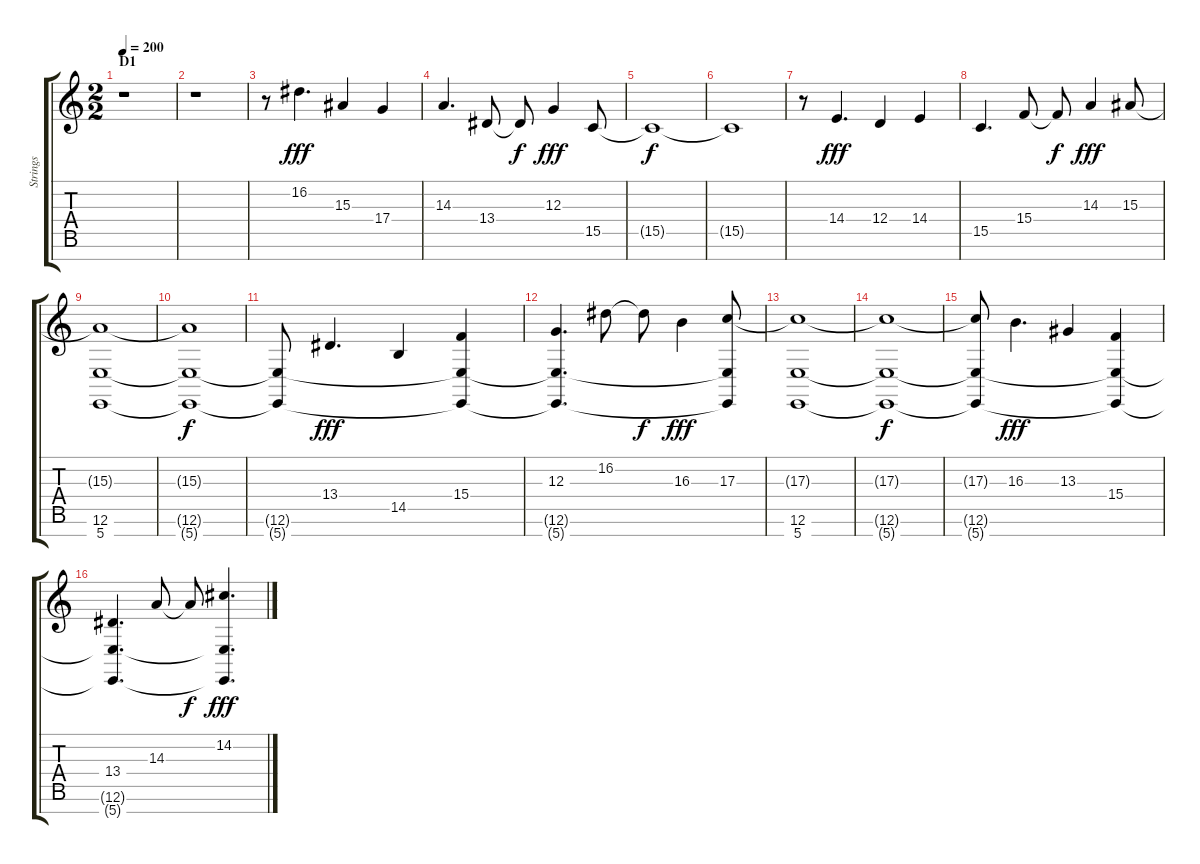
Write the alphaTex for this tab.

\track ("Strings" "Strings") {instrument stringensemble1}
\staff {score tabs}
\tuning (E4 B3 G3 D3 A2 E2 B1) {hide}
\ts (2 2)
\section ("" "D1")
\tempo 200
\clef g2
\ks c
r.1{dy fff} |
r.1 |
r.8 16.2.4{d} 15.3.4 17.4.4 |
14.3.4{d} 13.4.8 13.4{t}.8{dy f} 12.3.4{dy fff} 15.5.8 |
15.5{t}.1{dy f} |
15.5{t}.1 |
r.8 14.4.4{d dy fff} 12.4.4 14.4.4 |
15.5.4{d} 15.4.8 15.4{t}.8{dy f} 14.3.4{dy fff} 15.3.8 |
(15.3{t} 12.6 5.7).1 |
(15.3{t} 12.6{t} 5.7{t}).1{dy f} |
(12.6{t} 5.7{t}).8 13.4.4{d dy fff} 14.5.4 (15.4 12.6{t} 5.7{t}).4 |
(12.3 12.6{t} 5.7{t}).4{d} 16.2.8 16.2{t}.8{dy f} 16.3.4{dy fff} (17.3 12.6{t} 5.7{t}).8 |
(17.3{t} 12.6 5.7).1 |
(17.3{t} 12.6{t} 5.7{t}).1{dy f} |
(17.3{t} 12.6{t} 5.7{t}).8 16.3.4{d dy fff} 13.3.4 (15.4 12.6{t} 5.7{t}).4 |
(13.4 12.6{t} 5.7{t}).4{d} 14.3.8 14.3{t}.8{dy f} (14.2 12.6{t} 5.7{t}).4{d dy fff}
